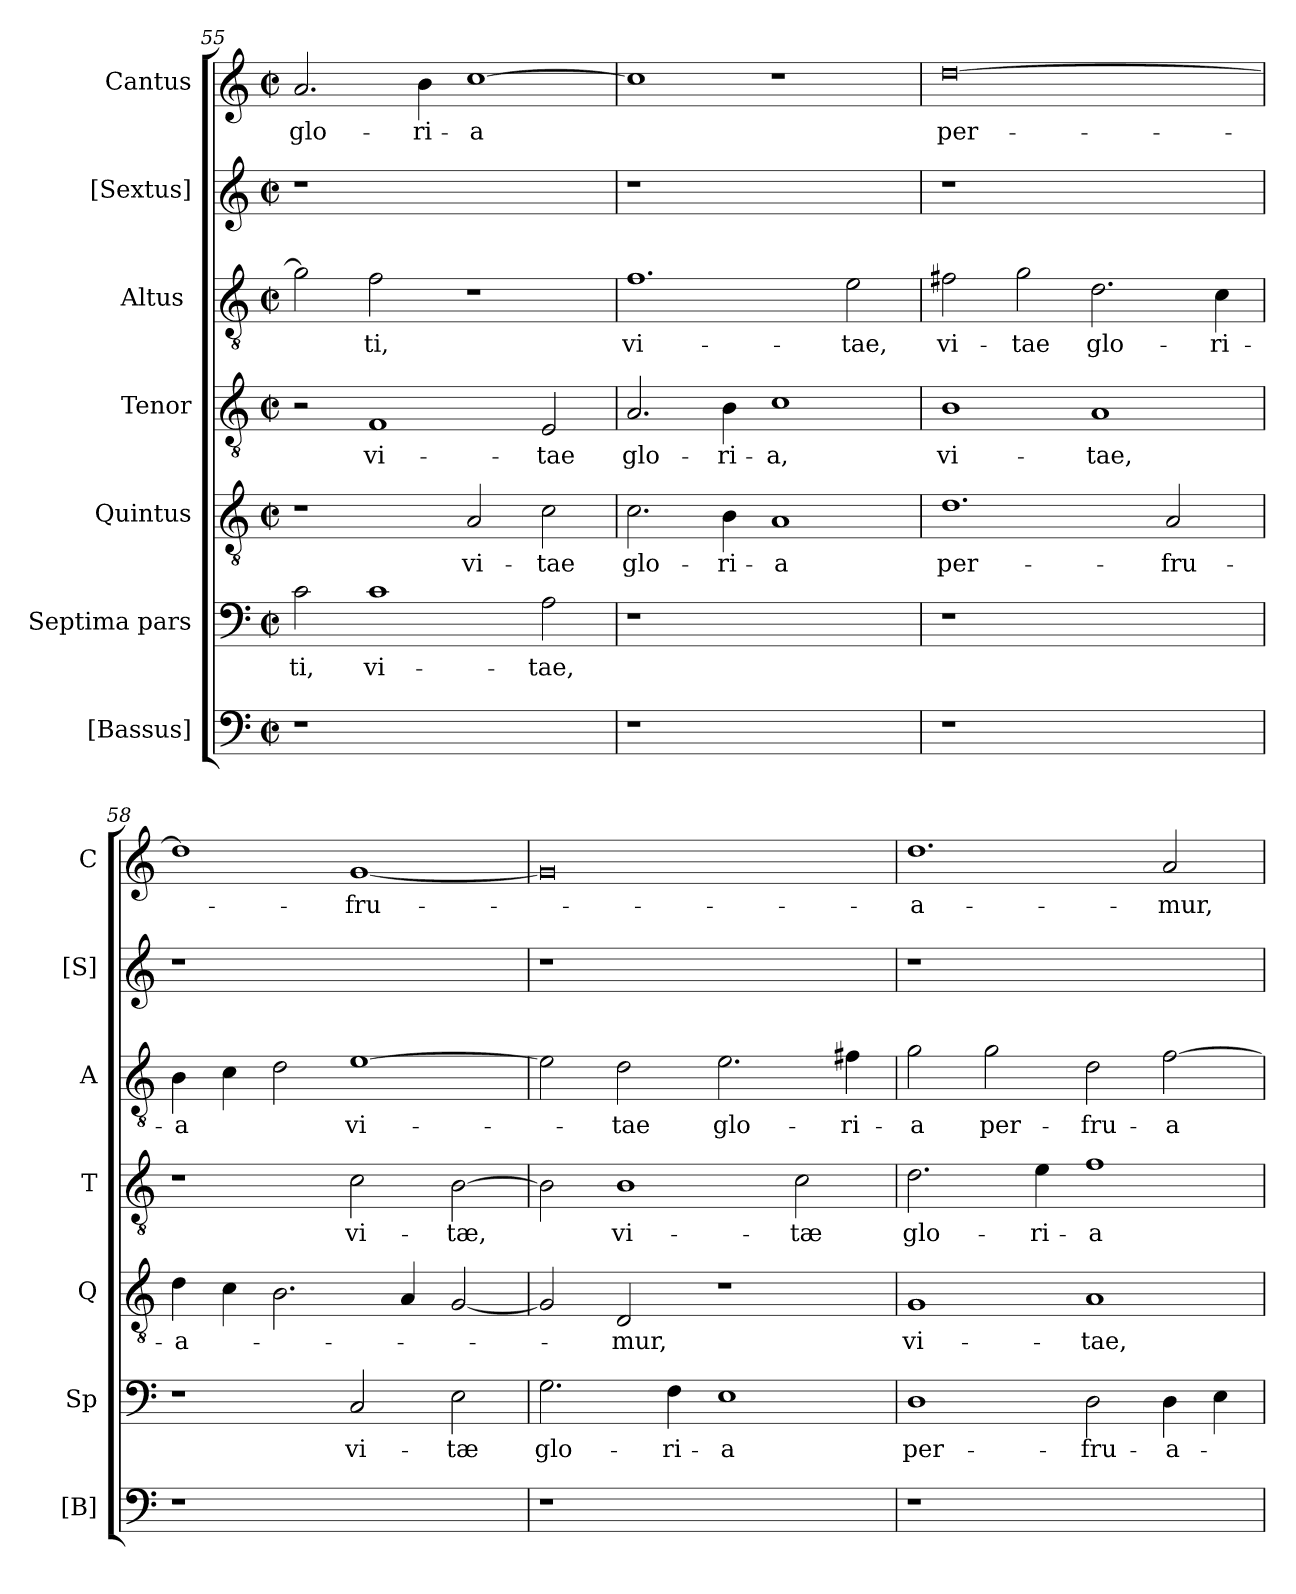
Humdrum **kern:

**kern	**kern	**text	**kern	**text	**kern	**text	**kern	**text	**kern	**kern	**text
*part7	*part6	*part6	*part5	*part5	*part4	*part4	*part3	*part3	*part2	*part1	*part1
*staff7	*staff6	*staff6	*staff5	*staff5	*staff4	*staff4	*staff3	*staff3	*staff2	*staff1	*staff1
*I"[Bassus]	*I"Septima pars	*	*I"Quintus	*	*I"Tenor	*	*I"Altus 	*	*I"[Sextus]	*I"Cantus	*
*I'[B]	*I'Sp	*	*I'Q	*	*I'T	*	*I'A	*	*I'[S]	*I'C	*
*clefF4	*clefF4	*	*clefGv2	*	*clefGv2	*	*clefGv2	*	*clefG2	*clefG2	*
*k[]	*k[]	*	*k[]	*	*k[]	*	*k[]	*	*k[]	*k[]	*
*C:	*C:	*	*C:	*	*C:	*	*C:	*	*C:	*C:	*
*M2/2	*M2/2	*	*M2/2	*	*M2/2	*	*M2/2	*	*M2/2	*M2/2	*
*met(c|)	*met(c|)	*	*met(c|)	*	*met(c|)	*	*met(c|)	*	*met(c|)	*met(c|)	*
=55	=55	=55	=55	=55	=55	=55	=55	=55	=55	=55	=55
1r	2c\	-ti,	1r	.	2r	.	2g\]	.	1r	2.a/	glo-
.	1c\	vi-	.	.	1F/	vi-	2f\	-ti,	.	.	.
.	.	.	.	.	.	.	.	.	.	4b\	-ri-
1ryy	.	.	2A/	vi-	.	.	1r	.	1ryy	[1cc\	-a
.	2A\	-tae,	2c\	-tae	2E/	-tae	.	.	.	.	.
=56	=56	=56	=56	=56	=56	=56	=56	=56	=56	=56	=56
1r	1r	.	2.c\	glo-	2.A/	glo-	1.f\	vi-	1r	1cc\]	.
.	.	.	4B\	-ri-	4B\	-ri-	.	.	.	.	.
1ryy	1ryy	.	1A/	-a	1c\	-a,	.	.	1ryy	1r	.
.	.	.	.	.	.	.	2e\	-tae,	.	.	.
=57	=57	=57	=57	=57	=57	=57	=57	=57	=57	=57	=57
1r	1r	.	1.d\	per-	1B\	vi-	2f#X\	vi-	1r	[0dd\	per-
.	.	.	.	.	.	.	2g\	-tae	.	.	.
1ryy	1ryy	.	.	.	1A/	-tae,	2.d\	glo-	1ryy	.	.
.	.	.	2A/	-fru-	.	.	.	.	.	.	.
.	.	.	.	.	.	.	4c\	-ri-	.	.	.
=58	=58	=58	=58	=58	=58	=58	=58	=58	=58	=58	=58
1r	1r	.	4d\	-a-	1r	.	4B\	-a	1r	1dd\]	.
.	.	.	4c\	.	.	.	4c\	.	.	.	.
.	.	.	2.B\	.	.	.	2d\	.	.	.	.
1ryy	2C/	vi-	.	.	2c\	vi-	[1e\	vi-	1ryy	[1g/	-fru-
.	.	.	4A/	.	.	.	.	.	.	.	.
.	2E\	-tæ	[2G/	.	[2B\	-tæ,	.	.	.	.	.
=59	=59	=59	=59	=59	=59	=59	=59	=59	=59	=59	=59
1r	2.G\	glo-	2G/]	.	2B\]	.	2e\]	.	1r	0g/]	.
.	.	.	2D/	-mur,	1B\	vi-	2d\	-tae	.	.	.
.	4F\	-ri-	.	.	.	.	.	.	.	.	.
1ryy	1E\	-a	1r	.	.	.	2.e\	glo-	1ryy	.	.
.	.	.	.	.	2c\	-tæ	.	.	.	.	.
.	.	.	.	.	.	.	4f#X\	-ri-	.	.	.
=60	=60	=60	=60	=60	=60	=60	=60	=60	=60	=60	=60
1r	1D\	per-	1G/	vi-	2.d\	glo-	2g\	-a	1r	1.dd\	-a-
.	.	.	.	.	.	.	2g\	per-	.	.	.
.	.	.	.	.	4e\	-ri-	.	.	.	.	.
1ryy	2D\	-fru-	1A/	-tae,	1f\	-a	2d\	-fru-	1ryy	.	.
.	4D\	-a-	.	.	.	.	[2f\	-a-	.	2a/	-mur,
.	4E\	.	.	.	.	.	.	.	.	.	.
=	=	=	=	=	=	=	=	=	=	=	=
*-	*-	*-	*-	*-	*-	*-	*-	*-	*-	*-	*-
